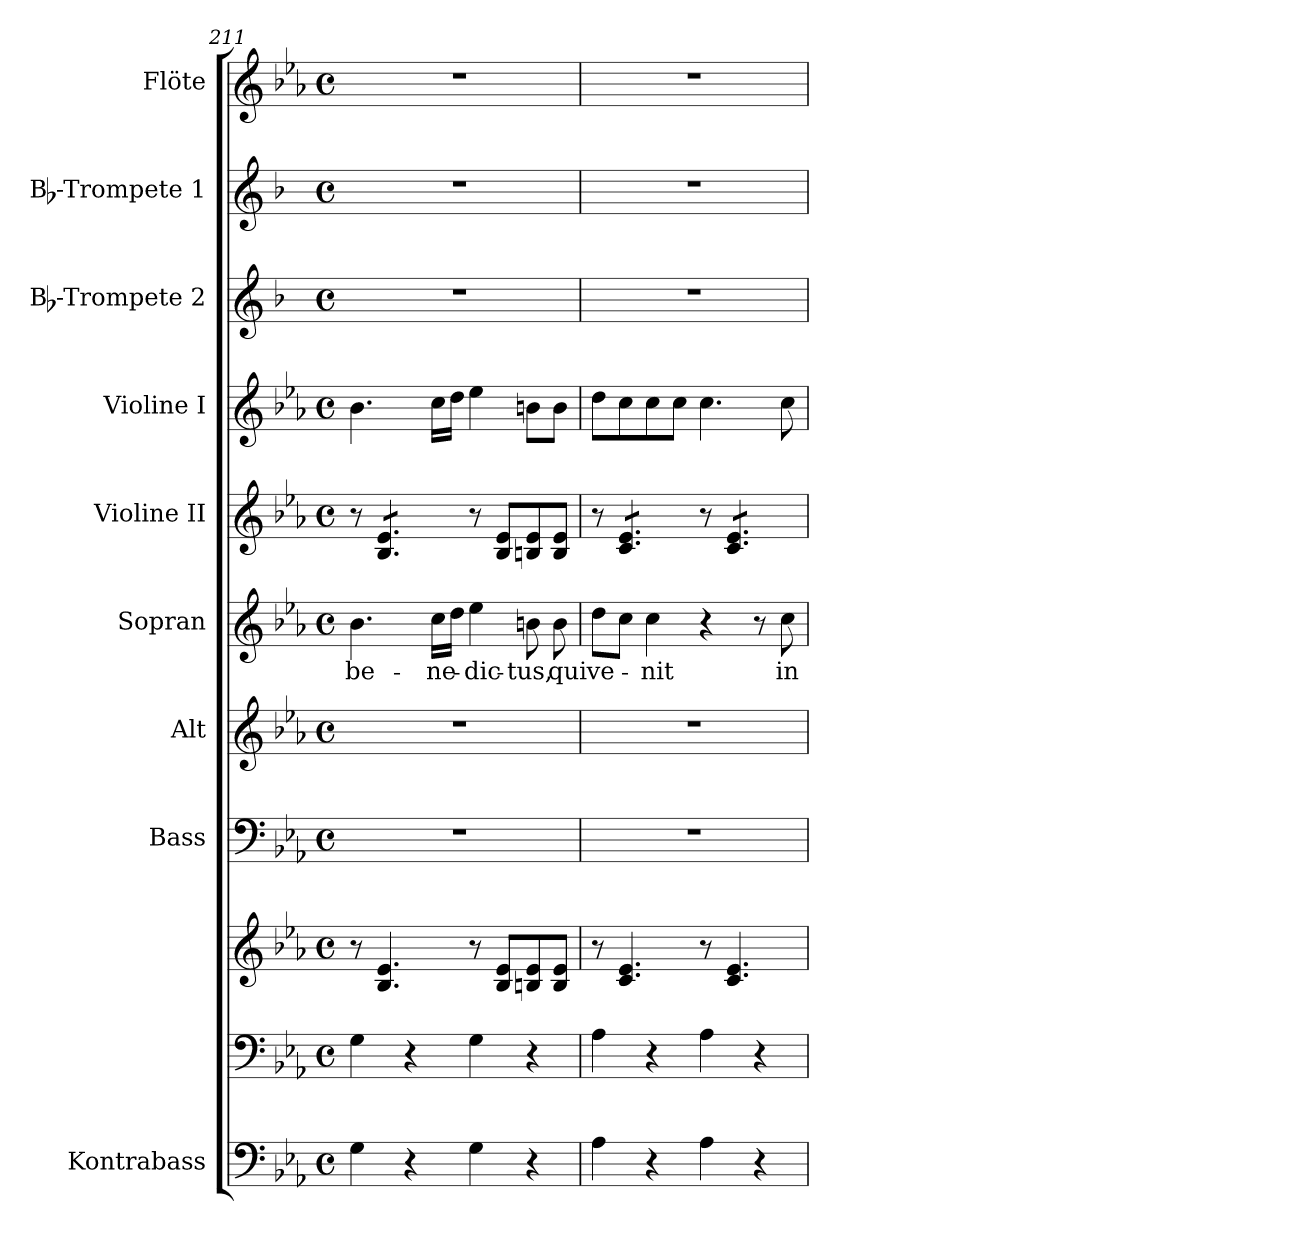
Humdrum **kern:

**kern	**kern	**kern	**kern	**kern	**kern	**text	**kern	**kern	**kern	**kern	**kern
*part10	*part9	*part9	*part8	*part7	*part6	*part6	*part5	*part4	*part3	*part2	*part1
*staff11	*staff10	*staff9	*staff8	*staff7	*staff6	*staff6	*staff5	*staff4	*staff3	*staff2	*staff1
*I"Kontrabass	*	*	*I"Bass	*I"Alt	*I"Sopran	*	*I"Violine II	*I"Violine I	*I"Bb-Trompete 2	*I"Bb-Trompete 1	*I"Flöte
*I'Kb.	*	*	*I'B.	*I'A.	*I'S.	*	*I'Vl. II	*I'Vl. I	*I'Bb Trp. 2	*I'Bb Trp. 1	*I'Fl.
*clefF4	*clefF4	*clefG2	*clefF4	*clefG2	*clefG2	*	*clefG2	*clefG2	*clefG2	*clefG2	*clefG2
*ITrd7c12	*	*	*	*	*	*	*	*	*ITrd1c2	*ITrd1c2	*
*k[b-e-a-]	*k[b-e-a-]	*k[b-e-a-]	*k[b-e-a-]	*k[b-e-a-]	*k[b-e-a-]	*	*k[b-e-a-]	*k[b-e-a-]	*k[b-e-a-]	*k[b-e-a-]	*k[b-e-a-]
*E-:	*E-:	*E-:	*E-:	*E-:	*E-:	*	*E-:	*E-:	*E-:	*E-:	*E-:
*M4/4	*M4/4	*M4/4	*M4/4	*M4/4	*M4/4	*	*M4/4	*M4/4	*M4/4	*M4/4	*M4/4
*met(c)	*met(c)	*met(c)	*met(c)	*met(c)	*met(c)	*	*met(c)	*met(c)	*met(c)	*met(c)	*met(c)
=211	=211	=211	=211	=211	=211	=211	=211	=211	=211	=211	=211
!	!	!	!	!	!	!LO:LY:b	!	!	!	!	!
4GG\	4G\	8r	1r	1r	4.b-\	be-	8r	4.b-\	1r	1r	1r
*	*	*	*	*	*	*	*tremolo	*	*	*	*
.	.	4.B-/ 4.e-/	.	.	.	.	8B-/ 8e-/L	.	.	.	.
4r	4r	.	.	.	.	.	8B-/ 8e-/	.	.	.	.
!	!	!	!	!	!	!LO:LY:b	!	!	!	!	!
.	.	.	.	.	16cc\LL	-ne-	8B-/ 8e-/J	16cc\LL	.	.	.
*	*	*	*	*	*	*	*Xtremolo	*	*	*	*
.	.	.	.	.	16dd\JJ	.	.	16dd\JJ	.	.	.
!	!	!	!	!	!	!LO:LY:b	!	!	!	!	!
4GG\	4G\	8r	.	.	4ee-\	-dic-	8r	4ee-\	.	.	.
.	.	8B-/ 8e-/L	.	.	.	.	8B-/ 8e-/L	.	.	.	.
!	!	!	!	!	!	!LO:LY:b	!	!	!	!	!
4r	4r	8Bn/ 8e-/	.	.	8bn\	-tus,	8Bn/ 8e-/	8bn\L	.	.	.
!	!	!	!	!	!	!LO:LY:b	!	!	!	!	!
.	.	8B/ 8e-/J	.	.	8b\	qui	8B/ 8e-/J	8b\J	.	.	.
=212	=212	=212	=212	=212	=212	=212	=212	=212	=212	=212	=212
!	!	!	!	!	!	!LO:LY:b	!	!	!	!	!
4AA-\	4A-\	8r	1r	1r	8dd\L	ve-	8r	8dd\L	1r	1r	1r
*	*	*	*	*	*	*	*tremolo	*	*	*	*
.	.	4.c/ 4.e-/	.	.	8cc\J	.	8c/ 8e-/L	8cc\	.	.	.
!	!	!	!	!	!	!LO:LY:b	!	!	!	!	!
4r	4r	.	.	.	4cc\	-nit	8c/ 8e-/	8cc\	.	.	.
.	.	.	.	.	.	.	8c/ 8e-/J	8cc\J	.	.	.
4AA-\	4A-\	8r	.	.	4r	.	8r	4.cc\	.	.	.
.	.	4.c/ 4.e-/	.	.	.	.	8c/ 8e-/L	.	.	.	.
4r	4r	.	.	.	8r	.	8c/ 8e-/	.	.	.	.
!	!	!	!	!	!	!LO:LY:b	!	!	!	!	!
.	.	.	.	.	8cc\	in	8c/ 8e-/J	8cc\	.	.	.
*	*	*	*	*	*	*	*Xtremolo	*	*	*	*
=	=	=	=	=	=	=	=	=	=	=	=
*-	*-	*-	*-	*-	*-	*-	*-	*-	*-	*-	*-
